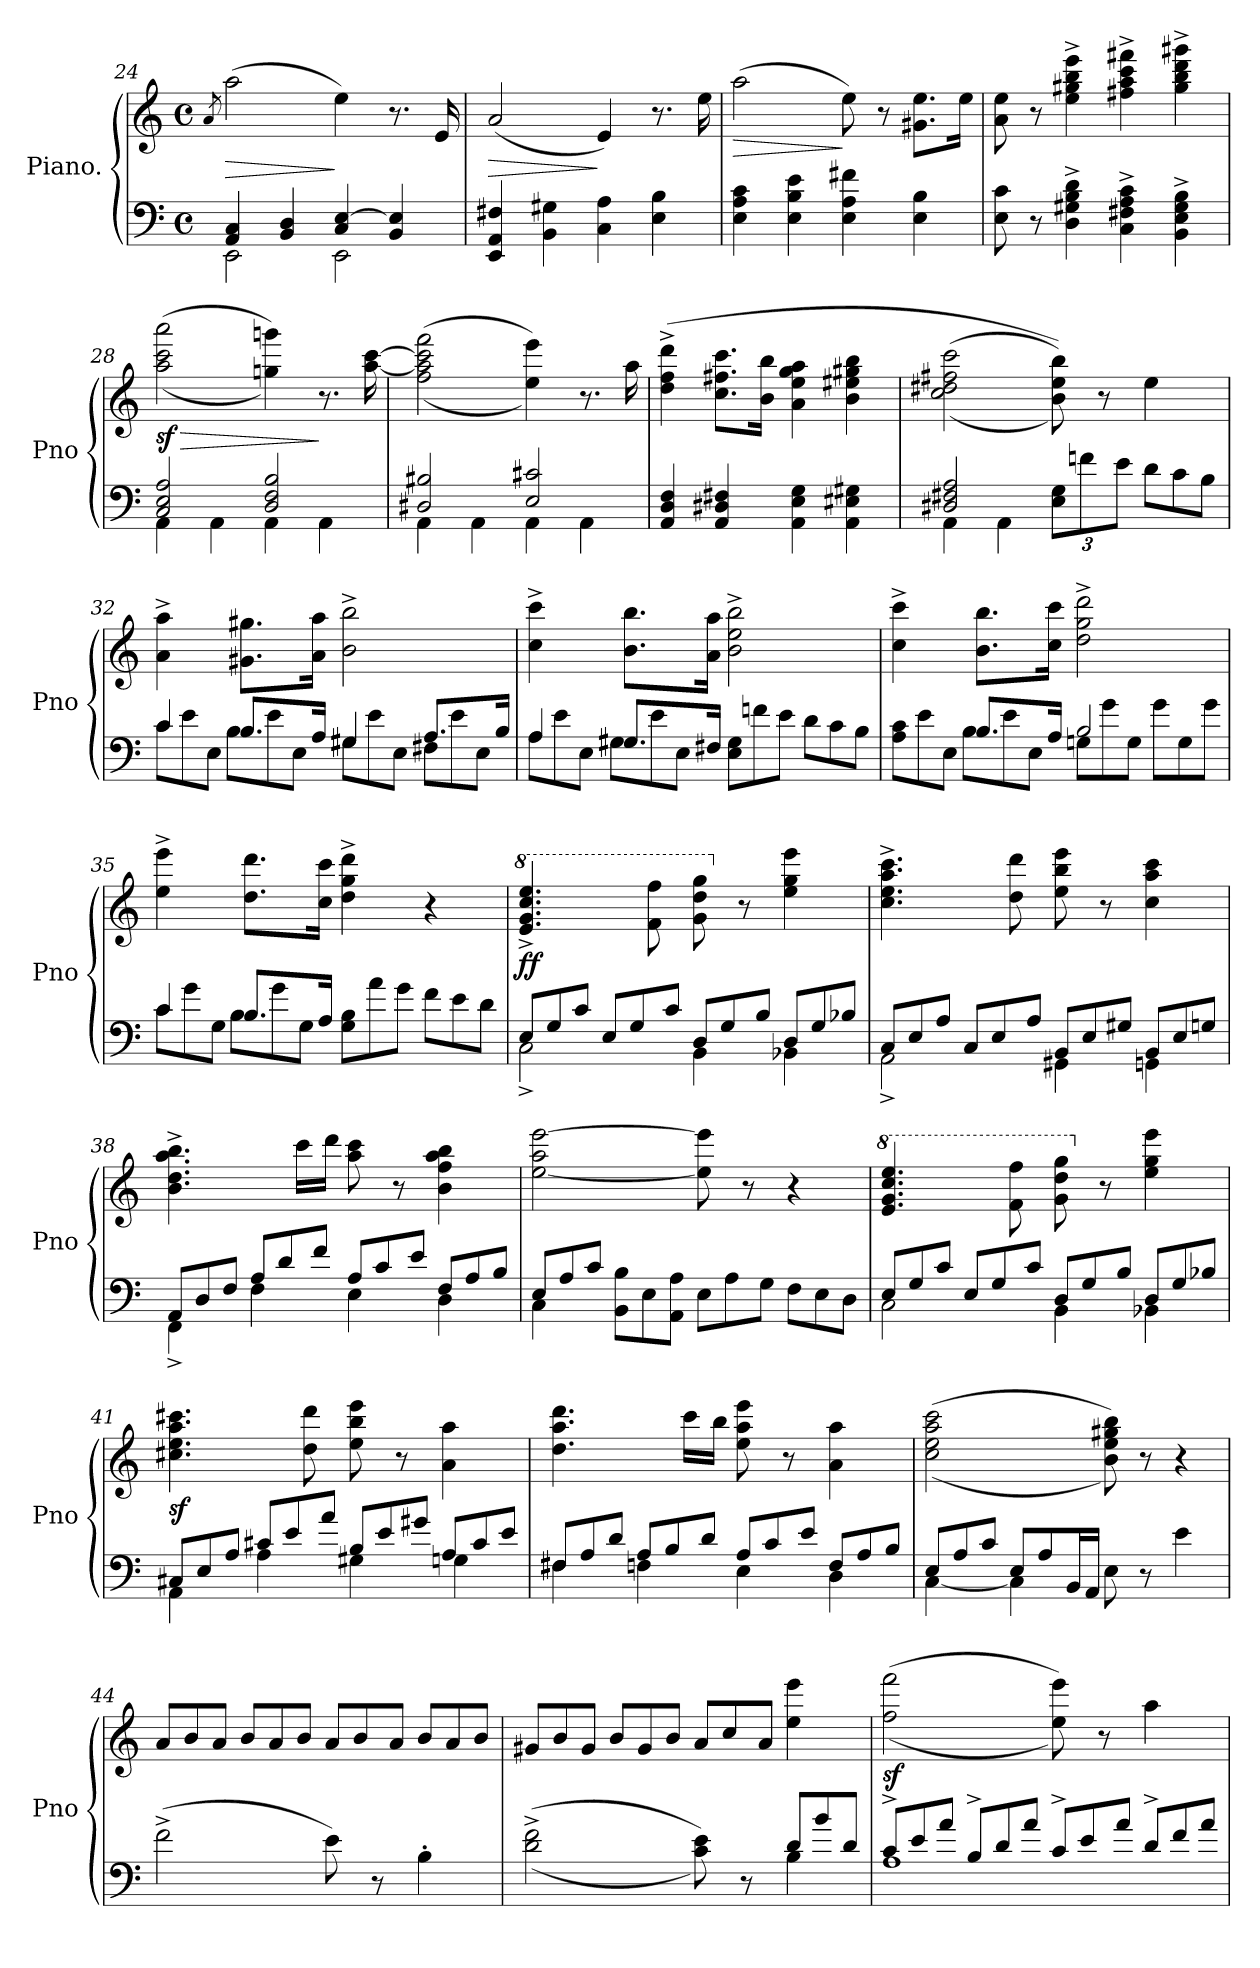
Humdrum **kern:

**kern	**kern	**dynam
*part1	*part1	*part1
*staff2	*staff1	*staff1/2
*I"Piano.	*	*
*I'Pno	*	*
*clefF4	*clefG2	*
*k[]	*k[]	*
*C:	*C:	*
*M4/4	*M4/4	*
*met(c)	*met(c)	*
=24	=24	=24
.	8qa/	.
*^	*	*
4AA/ 4C/	2EE\	(2aa\	>
4BB/ 4D/	.	.	.
4C/ [4E/	2EE\	4ee\)	]
4BB/ 4E]/	.	8.r	.
.	.	16e/	.
*v	*v	*	*
=25	=25	=25
4EE/ 4AA/ 4F#X/	(2a/	>
4BB\ 4G#X\	.	.
4C\ 4A\	4e/)	]
4E\ 4B\	8.r	.
.	16ee\	.
=26	=26	=26
4E\ 4A\ 4c\	(2aa\	>
4E\ 4B\ 4e\	.	.
4E\ 4A\ 4f#X\	8ee\)	]
.	8r	.
4E\ 4B\	8.g#X\ 8.ee\L	.
.	16ee\Jk	.
=27	=27	=27
8E\ 8c\	8a\ 8ee\	.
8r	8r	.
4D^\ 4G#X^\ 4B^\ 4d^\	4ee^\ 4gg#X^\ 4bb^\ 4eee^\	.
4C^\ 4F#X^\ 4A^\ 4c^\	4ff#X^\ 4aa^\ 4ccc^\ 4fff#X^\	.
4BB^\ 4E^\ 4G#^\ 4B^\	4gg#^\ 4bb^\ 4ddd^\ 4ggg#X^\	.
=28	=28	=28
*^	*	*
2C/ 2E/ 2A/	4AA\	(<(>2aa\ 2ccc\ 2aaa\	> sf
.	4AA\	.	.
2D/ 2F/ 2B/	4AA\	4ggn\ 4gggn\))	.
.	4AA\	8.r	]
.	.	[16aa\ [16ccc\	.
=29	=29	=29	=29
2D#X/ 2B#X/	4AA\	(<(>2ff\ 2aa]\ 2ccc]\ 2fff\	.
.	4AA\	.	.
2E/ 2c#X/	4AA\	4ee\ 4eee\))	.
.	4AA\	8.r	.
.	.	16aa\	.
*v	*v	*	*
=30	=30	=30
4AA/ 4D/ 4F/	(4dd^\ 4ff^\ 4ddd^\	.
4AA/ 4D#X/ 4F#X/	8.cc\ 8.ff#X\ 8.ccc\L	.
.	16b\ 16bb\Jk	.
4AA\ 4E\ 4G\	4a\ 4ee\ 4gg\ 4aa\	.
4AA\ 4E#X\ 4G#X\	4b\ 4ee#X\ 4gg#X\ 4bb\	.
=31	=31	=31
*^	*	*
4AA\	2D#X/ 2F#X/ 2A/	(<(>2cc\ 2dd#X\ 2ff#X\ 2ccc\	.
4AA\	.	.	.
2ryy	12E\ 12G\L	8b\ 8ee\ 8bb\)))	.
.	12fn\	.	.
.	.	8r	.
.	12e\J	.	.
*	*Xtuplet	*	*
.	12d\L	4ee\	.
.	12c\	.	.
.	12B\J	.	.
=32	=32	=32	=32
4c/	12c\L	4a^\ 4aa^\	.
.	12e\	.	.
.	12E\J	.	.
8.B/L	12B\L	8.g#X\ 8.gg#X\L	.
.	12e\	.	.
.	12E\J	.	.
16A/Jk	.	16a\ 16aa\Jk	.
4G#X/	12G#X\L	2b^\ 2bb^\	.
.	12e\	.	.
.	12E\J	.	.
8.A/L	12F#X\L	.	.
.	12e\	.	.
.	12E\J	.	.
16B/Jk	.	.	.
=33	=33	=33	=33
4A/	12A\L	4cc^\ 4ccc^\	.
.	12e\	.	.
.	12E\J	.	.
8.G#X/L	12G#X\L	8.b\ 8.bb\L	.
.	12e\	.	.
.	12E\J	.	.
16F#X/Jk	.	16a\ 16aa\Jk	.
12E\ 12G#\L	2ryy	2b^\ 2ee^\ 2bb^\	.
12fn\	.	.	.
12e\J	.	.	.
12d\L	.	.	.
12c\	.	.	.
12B\J	.	.	.
=34	=34	=34	=34
12A\ 12c\L	4ryy	4cc^\ 4ccc^\	.
12e\	.	.	.
12E\J	.	.	.
8.B/L	12B\L	8.b\ 8.bb\L	.
.	12e\	.	.
.	12E\J	.	.
16A/Jk	.	16cc\ 16ccc\Jk	.
2B/	12Gn\L	2dd^\ 2gg^\ 2ddd^\	.
.	12g\	.	.
.	12G\J	.	.
.	12g\L	.	.
.	12G\	.	.
.	12g\J	.	.
=35	=35	=35	=35
4c/	12c\L	4ee^\ 4eee^\	.
.	12g\	.	.
.	12G\J	.	.
8.B/L	12B\L	8.dd\ 8.ddd\L	.
.	12g\	.	.
.	12G\J	.	.
16A/Jk	.	16cc\ 16ccc\Jk	.
12G\ 12B\L	2ryy	4dd^\ 4gg^\ 4ddd^\	.
12a\	.	.	.
12g\J	.	.	.
12f\L	.	4r	.
12e\	.	.	.
12d\J	.	.	.
=36	=36	=36	=36
*	*	*8va	*
12E/L	2C^\	4.ee^>/ 4.gg^>/ 4.ccc^>/ 4.eee^>/	ff
12G/	.	.	.
12c/J	.	.	.
12E/L	.	.	.
12G/	.	.	.
.	.	8ff\ 8fff\	.
12c/J	.	.	.
12D/L	4BB\	8gg\ 8ddd\ 8ggg\	.
12G/	.	.	.
*	*	*X8va	*
.	.	8r	.
12B/J	.	.	.
12D/L	4BB-X\	4ee\ 4gg\ 4eee\	.
12G/	.	.	.
12B-X/J	.	.	.
=37	=37	=37	=37
12C/L	2AA^\	4.cc^\ 4.ee^\ 4.aa^\ 4.ccc^\	.
12E/	.	.	.
12A/J	.	.	.
12C/L	.	.	.
12E/	.	.	.
.	.	8dd\ 8ddd\	.
12A/J	.	.	.
12BB/L	4GG#X\	8ee\ 8bb\ 8eee\	.
12E/	.	.	.
.	.	8r	.
12G#X/J	.	.	.
12BB/L	4GGn\	4cc\ 4aa\ 4ccc\	.
12E/	.	.	.
12Gn/J	.	.	.
=38	=38	=38	=38
12AA/L	4FF^\	4.b^\ 4.dd^\ 4.aa^\ 4.bb^\	.
12D/	.	.	.
12F/J	.	.	.
12A/L	4F\	.	.
12d/	.	.	.
.	.	16ccc\LL	.
12f/J	.	.	.
.	.	16ddd\JJ	.
12A/L	4E\	8aa\ 8ccc\	.
12c/	.	.	.
.	.	8r	.
12e/J	.	.	.
12F/L	4D\	4b\ 4ff\ 4aa\ 4bb\	.
12A/	.	.	.
12B/J	.	.	.
=39	=39	=39	=39
12E/L	4C\	[2ee\ 2aa\ [2eee\	.
12A/	.	.	.
12c/J	.	.	.
12BB\ 12B\L	2.ryy	.	.
12E\	.	.	.
12AA\ 12A\J	.	.	.
12E\L	.	8ee]\ 8eee]\	.
12A\	.	.	.
.	.	8r	.
12G\J	.	.	.
12F\L	.	4r	.
12E\	.	.	.
12D\J	.	.	.
=40	=40	=40	=40
*	*	*8va	*
12E/L	2C\	4.ee/ 4.gg/ 4.ccc/ 4.eee/	.
12G/	.	.	.
12c/J	.	.	.
12E/L	.	.	.
12G/	.	.	.
.	.	8ff\ 8fff\	.
12c/J	.	.	.
12D/L	4BB\	8gg\ 8ddd\ 8ggg\	.
12G/	.	.	.
*	*	*X8va	*
.	.	8r	.
12B/J	.	.	.
12D/L	4BB-X\	4ee\ 4gg\ 4eee\	.
12G/	.	.	.
12B-X/J	.	.	.
=41	=41	=41	=41
12C#X/L	4AA\	4.cc#X\ 4.ee\ 4.aa\ 4.ccc#X\	sf
12E/	.	.	.
12A/J	.	.	.
12c#X/L	4A\	.	.
12e/	.	.	.
.	.	8dd\ 8ddd\	.
12a/J	.	.	.
12B/L	4G#X\	8ee\ 8bb\ 8eee\	.
12e/	.	.	.
.	.	8r	.
12g#X/J	.	.	.
12A/L	4Gn\	4a\ 4aa\	.
12c#/	.	.	.
12e/J	.	.	.
=42	=42	=42	=42
12F#X/L	4F#X\	4.dd\ 4.aa\ 4.ddd\	.
12A/	.	.	.
12d/J	.	.	.
12A/L	4Fn\	.	.
12B/	.	.	.
.	.	16ccc\LL	.
12d/J	.	.	.
.	.	16bb\JJ	.
12A/L	4E\	8ee\ 8aa\ 8eee\	.
12c/	.	.	.
.	.	8r	.
12e/J	.	.	.
12F/L	4D\	4a\ 4aa\	.
12A/	.	.	.
12B/J	.	.	.
=43	=43	=43	=43
12E/L	[4C\	(<(>2cc\ 2ee\ 2aa\ 2ccc\	.
12A/	.	.	.
12c/J	.	.	.
12E/L	4C\]	.	.
12A/	.	.	.
24BB/L	.	.	.
24AA/JJ	.	.	.
8E\	2ryy	8b\ 8ee\ 8gg#X\ 8bb\))	.
8r	.	8r	.
4e\	.	4r	.
*v	*v	*	*
=44	=44	=44
*	*Xtuplet	*
(2f^\	12a/L	.
.	12b/	.
.	12a/J	.
.	12b/L	.
.	12a/	.
.	12b/J	.
8e\)	12a/L	.
.	12b/	.
8r	.	.
.	12a/J	.
4B'\	12b/L	.
.	12a/	.
.	12b/J	.
=45	=45	=45
*^	*	*
(<(>2d^\ 2f^\	2.ryy	12g#X/L	.
.	.	12b/	.
.	.	12g#/J	.
.	.	12b/L	.
.	.	12g#/	.
.	.	12b/J	.
8c\ 8e\))	.	12a/L	.
.	.	12cc/	.
8r	.	.	.
.	.	12a/J	.
12d/L	4B\	4ee\ 4eee\	.
12b/	.	.	.
12d/J	.	.	.
=46	=46	=46	=46
12c^</L	1A	(<(>2ff\ 2fff\	sf
12e/	.	.	.
12a/J	.	.	.
12B^/L	.	.	.
12d/	.	.	.
12a/J	.	.	.
12c^/L	.	8ee\ 8eee\))	.
12e/	.	.	.
.	.	8r	.
12a/J	.	.	.
12d^/L	.	4aa\	.
12f/	.	.	.
12a/J	.	.	.
*v	*v	*	*
=	=	=
*-	*-	*-
